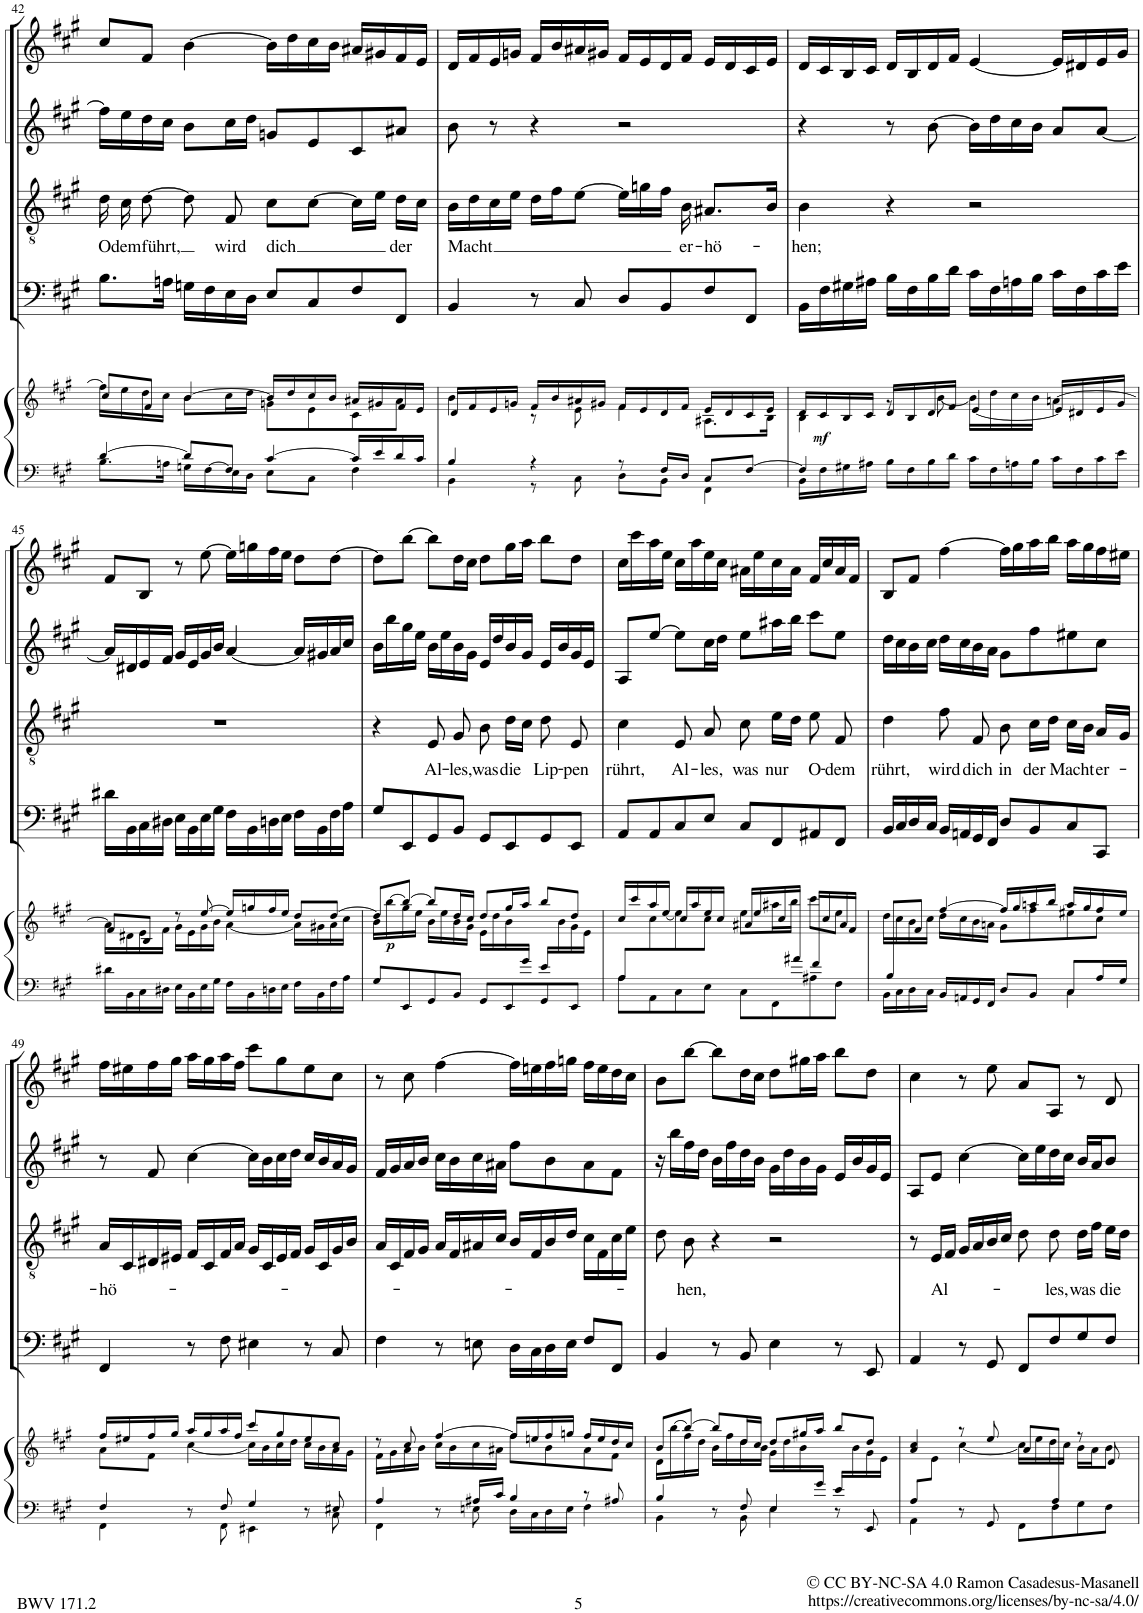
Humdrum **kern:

**kern	**kern	**dynam	**kern	**kern	**text	**kern	**kern
*part5	*part5	*part5	*part4	*part3	*part3	*part2	*part1
*staff6	*staff5	*staff5/6	*staff4	*staff3	*staff3	*staff2	*staff1
*I"Piano reduction	*	*	*I"Continuo	*I"Tenore	*	*I"Violino II	*I"Violino I
*I'Pno	*	*	*	*	*	*I'Vln	*I'Vln
!!LO:PB:g=z
*clefF4	*clefG2	*	*clefF4	*clefGv2	*	*clefG2	*clefG2
*k[f#c#g#]	*k[f#c#g#]	*	*k[f#c#g#]	*k[f#c#g#]	*	*k[f#c#g#]	*k[f#c#g#]
*M4/4	*M4/4	*	*M4/4	*M4/4	*	*M4/4	*M4/4
*met(c)	*met(c)	*	*met(c)	*met(c)	*	*met(c)	*met(c)
=42	=42	=42	=42	=42	=42	=42	=42
*^	*^	*	*	*	*	*	*
!	!	!	!	!	!	!	!LO:LY:b	!	!
[4d/	8.B\L	8cc#/L	16ff#\LL]	.	8.B\L	16d\	O-	16ff#\LL]	8cc#/L
!	!	!	!	!	!	!	!LO:LY:b	!	!
.	.	.	16ee\	.	.	16c#\	-dem	16ee\	.
!	!	!	!	!	!	!	!LO:LY:b	!	!
.	.	8f#/J	16dd\	.	.	[8d\	führt,	16dd\	8f#/J
.	16An\Jk	.	16cc#\JJ	.	16An\Jk	.	.	16cc#\JJ	.
8d/L]	16Gn\LL	[4b/	8b\L	.	16Gn\LL	8d\]	.	8b\L	[4b\
.	[>16F#\	.	.	.	16F#\	.	.	.	.
!	!	!	!	!	!	!	!LO:LY:b	!	!
8F#/J]	16E\	.	16cc#\L	.	16E\	8F#/	wird	16cc#\L	.
.	16D\JJ	.	16dd\JJ	.	16D\JJ	.	.	16dd\JJ	.
!	!	!	!	!	!	!	!LO:LY:b	!	!
[4c#/	8E\L	16b/LL]	8gn\L	.	8E/L	8c#\L	dich	8gn/L	16b\LL]
.	.	16dd/	.	.	.	.	.	.	16dd\
.	8C#\J	16cc#/	8e\	.	8C#/	[8c#\J	.	8e/	16cc#\
.	.	16b/JJ	.	.	.	.	.	.	16b\JJ
16c#/LL]	4F#\	16a#X/LL	8c#\	.	8F#/	16c#\LL]	.	8c#/	16a#X/LL
16e/	.	16g#X/	.	.	.	16e\JJ	.	.	16g#X/
!	!	!	!	!	!	!	!LO:LY:b	!	!
16d/	.	16f#/	8a#\J	.	8FF#/J	16d\LL	der	8a#X/J	16f#/
16c#/JJ	.	16e/JJ	.	.	.	16c#\JJ	.	.	16e/JJ
=43	=43	=43	=43	=43	=43	=43	=43	=43	=43
!	!	!	!	!	!	!	!LO:LY:b	!	!
4B/	4BB\	16d/LL	4b\	.	4BB/	16B\LL	Macht	8b\	16d/LL
.	.	16f#/	.	.	.	16d\	.	.	16f#/
.	.	16e/	.	.	.	16c#\	.	8r	16e/
.	.	16gn/JJ	.	.	.	16e\JJ	.	.	16gn/JJ
4r	8r	16f#/LL	8r	.	8r	16d\LL	.	4r	16f#/LL
.	.	16b/	.	.	.	16f#\J	.	.	16b/
.	8C#\	16a#X/	8e\	.	8C#/	[8e\J	.	.	16a#X/
.	.	16g#X/JJ	.	.	.	.	.	.	16g#X/JJ
8r	8D\L	16f#/LL	4f#\	.	8D/L	16e\LL]	.	2r	16f#/LL
.	.	16e/	.	.	.	16gn\	.	.	16e/
16F#/LL	8BB\J	16d/	.	.	8BB/	16f#\JJ	.	.	16d/
!	!	!	!	!	!	!	!LO:LY:b	!	!
16D/JJ	.	16f#/JJ	.	.	.	16B\	er-	.	16f#/JJ
!	!	!	!	!	!	!	!LO:LY:b	!	!
8C#/L	4FF#\	16e/LL	8.A#X\L	.	8F#/	8.A#X/L	-hö-	.	16e/LL
.	.	16d/	.	.	.	.	.	.	16d/
[8F#/J	.	16c#/	.	.	8FF#/J	.	.	.	16c#/
.	.	16e/JJ	16B\Jk	.	.	16B/Jk	.	.	16e/JJ
=44	=44	=44	=44	=44	=44	=44	=44	=44	=44
!	!	!	!	!	!	!	!LO:LY:b	!	!
4F#/]	16BB\LL	16d/LL	4B\	.	16BB\LL	4B\	-hen;	4r	16d/LL
!	!	!	!	!LO:DY:b	!	!	!	!	!
.	16F#\	16c#/	.	mf	16F#\	.	.	.	16c#/
.	16G#X\	16B/	.	.	16G#X\	.	.	.	16B/
.	16A#X\JJ	16c#/JJ	.	.	16A#X\JJ	.	.	.	16c#/JJ
4ryy	16B\LL	16d/LL	8r	.	16B\LL	4r	.	8r	16d/LL
.	16F#\	16B/	.	.	16F#\	.	.	.	16B/
.	16B\	16d/	[8b\	.	16B\	.	.	[8b\	16d/
.	16d\JJ	16f#/JJ	.	.	16d\JJ	.	.	.	16f#/JJ
2ryy	16c#\LL	[<4e/	16b\LL]	.	16c#\LL	2r	.	16b\LL]	[4e/
.	16F#\	.	16dd\	.	16F#\	.	.	16dd\	.
.	16An\	.	16cc#\	.	16An\	.	.	16cc#\	.
.	16B\JJ	.	16b\JJ	.	16B\JJ	.	.	16b\JJ	.
.	16c#\LL	16e/LL]	[>4an\	.	16c#\LL	.	.	8a/L	16e/LL]
.	16F#\	16d#X/	.	.	16F#\	.	.	.	16d#X/
.	16c#\	16e/	.	.	16c#\	.	.	[8a/J	16e/
.	16e\JJ	16g#/JJ	.	.	16e\JJ	.	.	.	16g#/JJ
*v	*v	*	*	*	*	*	*	*	*
!!LO:LB:g=z
=45	=45	=45	=45	=45	=45	=45	=45	=45
16d#X\LL	8f#/L	16a\LL]	.	16d#X\LL	1r	.	16a/LL]	8f#/L
16BB\	.	16d#X\	.	16BB\	.	.	16d#X/	.
16C#\	8B/J	16e\	.	16C#\	.	.	16e/	8B/J
16D#X\JJ	.	16f#\JJ	.	16D#X\JJ	.	.	16f#/JJ	.
16E\LL	8r	16g#\LL	.	16E\LL	.	.	16g#/LL	8r
16BB\	.	16e\	.	16BB\	.	.	16e/	.
16E\	[8ee/	16g#\	.	16E\	.	.	16g#/	[8ee\
16G#\JJ	.	16b\JJ	.	16G#\JJ	.	.	16b/JJ	.
16F#\LL	16ee/LL]	[4a\	.	16F#\LL	.	.	[4a/	16ee\LL]
16BB\	16ggn/	.	.	16BB\	.	.	.	16ggn\
16Dn\	16ff#/	.	.	16Dn\	.	.	.	16ff#\
16E\JJ	16ee/JJ	.	.	16E\JJ	.	.	.	16ee\JJ
16F#\LL	8dd/L	16a\LL]	.	16F#\LL	.	.	16a/LL]	8dd\L
16BB\	.	16g#X\	.	16BB\	.	.	16g#X/	.
16F#\	[8dd/J	16a\	.	16F#\	.	.	16a/	[8dd\J
16A\JJ	.	16cc#\JJ	.	16A\JJ	.	.	16cc#/JJ	.
=46	=46	=46	=46	=46	=46	=46	=46	=46
*^	*	*	*	*	*	*	*	*
8.ryy	8G#/L	8dd/L]	16b\LL	.	8G#/L	4r	.	16b\LL	8dd\L]
!	!	!	!	!LO:DY:b	!	!	!	!	!
.	.	.	[>16bb\	p	.	.	.	16bb\	.
.	8EE/	8bb/J_	16gg#\	.	8EE/	.	.	16gg#\	[8bb\J
.	.	.	16ee\JJ	.	.	.	.	16ee\JJ	.
!	!	!	!	!	!	!	!LO:LY:b	!	!
.	8GG#/	8bb/L]	16b\LL	.	8GG#/	8E/	Al-	16b\LL	8bb\L]
.	.	.	16ee\	.	.	.	.	16ee\	.
!	!	!	!	!	!	!	!LO:LY:b	!	!
.	8BB/J	16dd/L	16b\	.	8BB/J	8G#/	-les,	16b\	16dd\L
.	.	16cc#/JJ	16g#\JJ	.	.	.	.	16g#\JJ	16cc#\JJ
!	!	!	!	!	!	!	!LO:LY:b	!	!
.	8GG#/L	8dd/L	16e\LL	.	8GG#/L	8B\	was	16e/LL	8dd\L
.	.	.	16dd\	.	.	.	.	16dd/	.
!	!	!	!	!	!	!	!LO:LY:b	!	!
.	8EE/	16gg#/L	16b\	.	8EE/	16d\LL	die	16b/	16gg#\L
16g#/JJ	.	16aa/JJ	8ryy	.	.	16c#\JJ	.	16g#/JJ	16aa\JJ
!	!	!	!	!	!	!	!LO:LY:b	!	!
16e/LL	8GG#/	8bb/L	.	.	8GG#/	8d\	Lip-	16e/LL	8bb\L
8.ryy	.	.	16b\	.	.	.	.	16b/	.
!	!	!	!	!	!	!	!LO:LY:b	!	!
.	8EE/J	8dd/J	16g#\	.	8EE/J	8E/	-pen	16g#/	8dd\J
.	.	.	16e\JJ	.	.	.	.	16e/JJ	.
=47	=47	=47	=47	=47	=47	=47	=47	=47	=47
*	*^	*	*	*	*	*	*	*	*
!	!	!	!	!	!	!	!	!LO:LY:b	!	!
8.ryy	8A/L	8A\L	16cc#/LL	8ryy	.	8AA/L	4c#\	rührt,	8A/L	16cc#\LL
.	.	.	16ccc#/	.	.	.	.	.	.	16ccc#\
.	2..ryy	8AA\	16aa/	8cc#\	.	8AA/	.	.	[8ee/J	16aa\
.	.	.	[<16ee/JJ	.	.	.	.	.	.	16ee\JJ
!	!	!	!	!	!	!	!	!LO:LY:b	!	!
.	.	8C#\	16cc#/LL	8ee\]	.	8C#/	8E/	Al-	8ee\L]	16cc#\LL
.	.	.	16aa/	.	.	.	.	.	.	16aa\
!	!	!	!	!	!	!	!	!LO:LY:b	!	!
.	.	8E\J	16ee/	8cc#\J	.	8E/J	8A/	-les,	16cc#\L	16ee\
.	.	.	16cc#/JJ	.	.	.	.	.	16dd\JJ	16cc#\JJ
!	!	!	!	!	!	!	!	!LO:LY:b	!	!
.	.	8C#\L	16a#X/LL	8ee\L	.	8C#/L	8c#\	was	8ee\L	16a#X\LL
.	.	.	16ee/	.	.	.	.	.	.	16ee\
!	!	!	!	!	!	!	!	!LO:LY:b	!	!
.	.	8FF#\	16cc#/	16aa#X\L	.	8FF#/	16e\LL	nur	16aa#X\L	16cc#\
16a#X/JJ	.	.	8ryy	16bb\JJ	.	.	16d\JJ	.	16bb\JJ	16a#\JJ
!	!	!	!	!	!	!	!	!LO:LY:b	!	!
16f#/LL	.	8A#X\	.	8ccc#\L	.	8AA#X/	8e\	O-	8ccc#\L	16f#/LL
8.ryy	.	.	16cc#/	.	.	.	.	.	.	16cc#/
!	!	!	!	!	!	!	!	!LO:LY:b	!	!
.	.	8F#\J	16a#/	8ee\J	.	8FF#/J	8F#/	-dem	8ee\J	16a#/
.	.	.	16f#/JJ	.	.	.	.	.	.	16f#/JJ
=48	=48	=48	=48	=48	=48	=48	=48	=48	=48	=48
!	!	!	!	!	!	!	!	!LO:LY:b	!	!
8B/L	16BB\LL	2ryy	8ryy	16dd\LL	.	16BB/LL	4d\	rührt,	16dd\LL	8B/L
.	16C#\	.	.	16cc#\	.	16C#/	.	.	16cc#\	.
2..ryy	16D\	.	8f#/J	16b\	.	16D/	.	.	16b\	8f#/J
.	16C#\JJ	.	.	16cc#\JJ	.	16C#/JJ	.	.	16cc#\JJ	.
!	!	!	!	!	!	!	!	!LO:LY:b	!	!
.	16BB/LL	.	[4ff#/	16dd\LL	.	16BB/LL	8f#\	wird	16dd\LL	[4ff#\
.	16AAn/	.	.	16cc#\	.	16AAn/	.	.	16cc#\	.
!	!	!	!	!	!	!	!	!LO:LY:b	!	!
.	16GG#/	.	.	16b\	.	16GG#/	8F#/	dich	16b\	.
.	16FF#/JJ	.	.	16an\JJ	.	16FF#/JJ	.	.	16a\JJ	.
!	!	!	!	!	!	!	!	!LO:LY:b	!	!
.	8D/L	4ryy	16ff#/LL]	8g#\L	.	8D/L	8B\	in	8g#\L	16ff#\LL]
.	.	.	16gg#/	.	.	.	.	.	.	16gg#\
!	!	!	!	!	!	!	!	!LO:LY:b	!	!
.	8BB/J	.	16aan/	8ff#\	.	8BB/	16c#\LL	der	8ff#\	16aa\
.	.	.	16bb/JJ	.	.	.	16d\JJ	.	.	16bb\JJ
!	!	!	!	!	!	!	!	!LO:LY:b	!	!
.	8C#/L	4C#\	16aa/LL	8ee#X\	.	8C#/	16c#\LL	Macht	8ee#X\	16aa\LL
.	.	.	16gg#/	.	.	.	16B\JJ	.	.	16gg#\
!	!	!	!	!	!	!	!	!LO:LY:b	!	!
.	16A/L	.	16ff#/	8cc#\J	.	8CC#/J	16A/LL	er-	8cc#\J	16ff#\
.	16G#/JJ	.	16ee#/JJ	.	.	.	16G#/JJ	.	.	16ee#X\JJ
*	*v	*v	*	*	*	*	*	*	*	*
!!LO:LB:g=z
=49	=49	=49	=49	=49	=49	=49	=49	=49	=49
!	!	!	!	!	!	!	!LO:LY:b	!	!
4F#/	4FF#\	16ff#/LL	8a\L	.	4FF#/	16A/LL	-hö-	8r	16ff#\LL
.	.	16ee#X/	.	.	.	16C#/	.	.	16ee#X\
.	.	16ff#/	8f#\J	.	.	16D#X/	.	8f#/	16ff#\
.	.	16gg#/JJ	.	.	.	16E#X/JJ	.	.	16gg#\JJ
8r	8ryy	16aa/LL	[4cc#\	.	8r	16F#/LL	.	[4cc#\	16aa\LL
.	.	16gg#/	.	.	.	16C#/	.	.	16gg#\
8F#/	8FF#\	16aa/	.	.	8F#\	16F#/	.	.	16aa\
.	.	16ff#/JJ	.	.	.	16A/JJ	.	.	16ff#\JJ
4G#/	4EE#X\	8ccc#/L	16cc#\LL]	.	4E#X\	16G#/LL	.	16cc#\LL]	8ccc#\L
.	.	.	16b\	.	.	16C#/	.	16b\	.
.	.	8gg#/	16cc#\	.	.	16E#/	.	16cc#\	8gg#\
.	.	.	16dd\JJ	.	.	16F#/JJ	.	16dd\JJ	.
8r	8ryy	8ee#/	16cc#\LL	.	8r	16G#/LL	.	16cc#/LL	8ee#\
.	.	.	16b\	.	.	16C#/	.	16b/	.
8E#X/	8C#\	8cc#/J	16a\	.	8C#/	16G#/	.	16a/	8cc#\J
.	.	.	16g#\JJ	.	.	16B/JJ	.	16g#/JJ	.
=50	=50	=50	=50	=50	=50	=50	=50	=50	=50
4A/	4FF#\	8r	16f#\LL	.	4F#\	16A/LL	.	16f#/LL	8r
.	.	.	16g#\	.	.	16C#/	.	16g#/	.
.	.	8cc#/	16a\	.	.	16F#/	.	16a/	8cc#\
.	.	.	16b\JJ	.	.	16G#/JJ	.	16b/JJ	.
8r	8ryy	[4ff#/	16cc#\LL	.	8r	16A/LL	.	16cc#\LL	[4ff#\
.	.	.	16b\	.	.	16F#/	.	16b\	.
16A#X/LL	8En\	.	16cc#\	.	8En\	16A#X/	.	16cc#\	.
16c#/JJ	.	.	16a#X\JJ	.	.	16c#/JJ	.	16a#X\JJ	.
4B/	16D\LL	16ff#/LL]	8ff#\L	.	16D\LL	16B/LL	.	8ff#\L	16ff#\LL]
.	16C#\	16een/	.	.	16C#\	16F#/	.	.	16een\
.	16D\	16ff#/	8b\	.	16D\	16B/	.	8b\	16ff#\
.	16E\JJ	16ggn/JJ	.	.	16E\JJ	16d/JJ	.	.	16ggn\JJ
8r	4F#\	16ff#/LL	8a#\	.	8F#/L	16c#\LL	.	8a#\	16ff#\LL
.	.	16ee/	.	.	.	16F#\	.	.	16ee\
8A#X/	.	16dd/	8f#\J	.	8FF#/J	16c#\	.	8f#\J	16dd\
.	.	16cc#/JJ	.	.	.	16e\JJ	.	.	16cc#\JJ
=51	=51	=51	=51	=51	=51	=51	=51	=51	=51
*	*^	*	*	*	*	*	*	*	*
8.ryy	4B/	4BB\	8b/L	16d\LL	.	4BB/	8d\	.	16r	8b\L
.	.	.	.	[>16bb\	.	.	.	.	16bb\LL	.
!	!	!	!	!	!	!	!	!LO:LY:b	!	!
.	.	.	8bb/J_	16ff#\	.	.	8B\	-hen,	16ff#\	[8bb\J
.	.	.	.	16dd\JJ	.	.	.	.	16dd\JJ	.
.	8r	8ryy	8bb/L]	16b\LL	.	8r	4r	.	16b\LL	8bb\L]
.	.	.	.	16ff#\	.	.	.	.	16ff#\	.
.	8F#/	8BB\	16dd/L	16dd\	.	8BB/	.	.	16dd\	16dd\L
.	.	.	16cc#/JJ	16b\JJ	.	.	.	.	16b\JJ	16cc#\JJ
.	4E/	4E\	8dd/L	16g#\LL	.	4E\	2r	.	16g#\LL	8dd\L
.	.	.	.	16dd\	.	.	.	.	16dd\	.
.	.	.	16gg#X/L	16b\	.	.	.	.	16b\	16gg#X\L
16g#/JJ	.	.	16aa/JJ	8ryy	.	.	.	.	16g#\JJ	16aa\JJ
16e/LL	8r	8ryy	8bb/L	.	.	8r	.	.	16e/LL	8bb\L
8.ryy	.	.	.	16b\	.	.	.	.	16b/	.
.	8EE/	8ryy	8dd/J	16g#\	.	8EE/	.	.	16g#/	8dd\J
.	.	.	.	16e\JJ	.	.	.	.	16e/JJ	.
=52	=52	=52	=52	=52	=52	=52	=52	=52	=52	=52
8ryy	8A/L	4AA\	4a/ 4cc#/	8ryy	.	4AA/	8r	.	8A/L	4cc#\
!	!	!	!	!	!	!	!	!LO:LY:b	!	!
.	2..ryy	.	.	8e\J	.	.	16E/LL	Al-	8e/J	.
.	.	.	.	.	.	.	16F#/JJ	.	.	.
.	.	8r	8r	[4cc#\	.	8r	16G#/LL	.	[4cc#\	8r
.	.	.	.	.	.	.	16A/	.	.	.
.	.	8GG#/	8ee/	.	.	8GG#/	16B/	.	.	8ee\
.	.	.	.	.	.	.	16c#/JJ	.	.	.
.	.	8FF#\L	8a/L	16cc#\LL]	.	8FF#/L	8d\	.	16cc#\LL]	8a/L
.	.	.	.	16ee\	.	.	.	.	16ee\	.
!	!	!	!	!	!	!	!	!LO:LY:b	!	!
8A/J	.	8F#\	8ryy	16dd\	.	8F#/	8d\	-les,	16dd\	8A/J
.	.	.	.	16cc#\JJ	.	.	.	.	16cc#\JJ	.
!	!	!	!	!	!	!	!	!LO:LY:b	!	!
4ryy	.	8G#\	8r	16b\LL	.	8G#/	16d\LL	was	16b/LL	8r
.	.	.	.	16a\J	.	.	16f#\JJ	.	16a/J	.
!	!	!	!	!	!	!	!	!LO:LY:b	!	!
.	.	8F#\J	8d/	8b\J	.	8F#/J	16e\LL	die	8b/J	8d/
.	.	.	.	.	.	.	16d\JJ	.	.	.
*v	*v	*v	*	*	*	*	*	*	*	*
*	*v	*v	*	*	*	*	*	*
=	=	=	=	=	=	=	=
*-	*-	*-	*-	*-	*-	*-	*-
